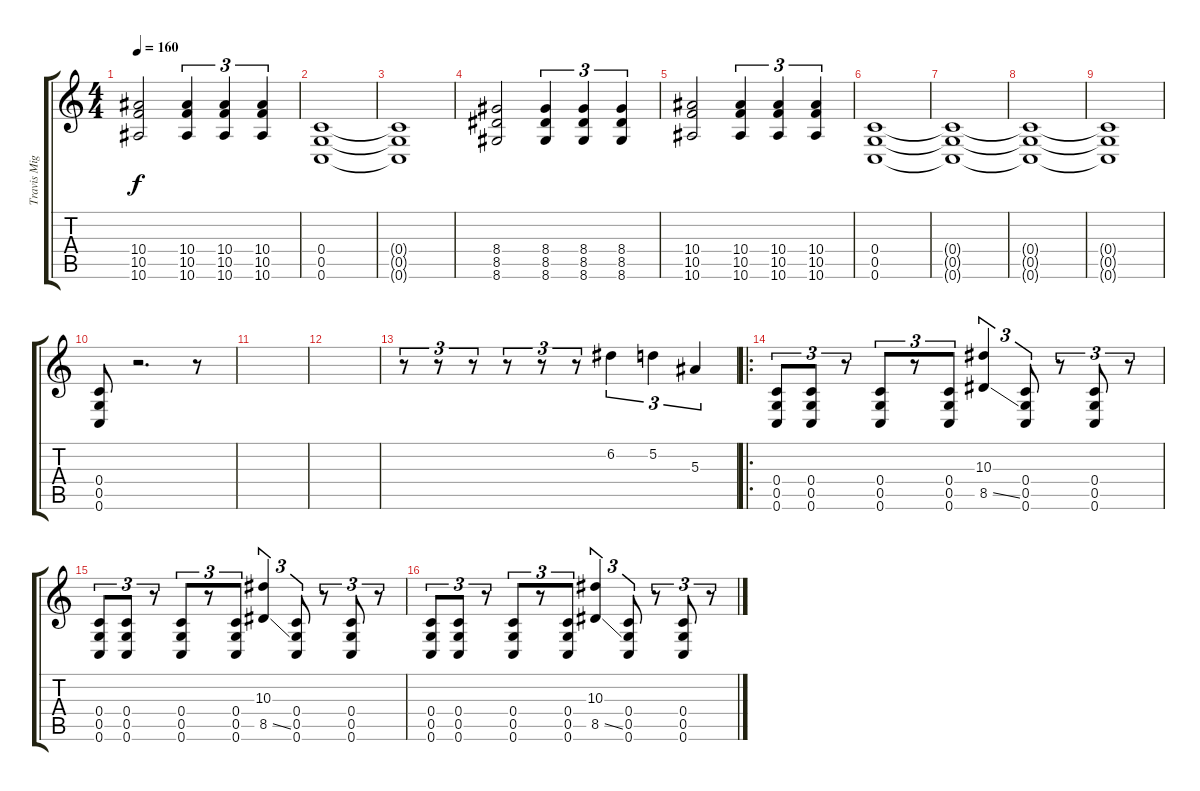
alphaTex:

\track ("Travis Miguel" "Travis Mig") {instrument overdrivenguitar}
\staff {score tabs}
\tuning (D4 A3 F3 C3 G2 C2) {hide}
\ts (4 4)
\tempo 160
\clef g2
\ks c
(10.4 10.5 10.6).2{dy f} (10.4 10.5 10.6).4{tu (3 2)} (10.4 10.5 10.6).4{tu (3 2)} (10.4 10.5 10.6).4{tu (3 2)} |
(0.4 0.5 0.6).1 |
(0.4{t} 0.5{t} 0.6{t}).1 |
(8.4 8.5 8.6).2 (8.4 8.5 8.6).4{tu (3 2)} (8.4 8.5 8.6).4{tu (3 2)} (8.4 8.5 8.6).4{tu (3 2)} |
(10.4 10.5 10.6).2 (10.4 10.5 10.6).4{tu (3 2)} (10.4 10.5 10.6).4{tu (3 2)} (10.4 10.5 10.6).4{tu (3 2)} |
(0.4 0.5 0.6).1 |
(0.4{t} 0.5{t} 0.6{t}).1 |
(0.4{t} 0.5{t} 0.6{t}).1 |
(0.4{t} 0.5{t} 0.6{t}).1 |
(0.4 0.5 0.6).8 r.2{d} r.8 |
|
|
r.8{tu (3 2)} r.8{tu (3 2)} r.8{tu (3 2)} r.8{tu (3 2)} r.8{tu (3 2)} r.8{tu (3 2)} 6.2.4{tu (3 2)} 5.2.4{tu (3 2)} 5.3.4{tu (3 2)} |
\ro
(0.4 0.5 0.6).8{tu (3 2)} (0.4 0.5 0.6).8{tu (3 2)} r.8{tu (3 2)} (0.4 0.5 0.6).8{tu (3 2)} r.8{tu (3 2)} (0.4 0.5 0.6).8{tu (3 2)} (10.3 8.5{ss}).4{tu (3 2)} (0.4 0.5 0.6).8{tu (3 2)} r.8{tu (3 2)} (0.4 0.5 0.6).8{tu (3 2)} r.8{tu (3 2)} |
(0.4 0.5 0.6).8{tu (3 2)} (0.4 0.5 0.6).8{tu (3 2)} r.8{tu (3 2)} (0.4 0.5 0.6).8{tu (3 2)} r.8{tu (3 2)} (0.4 0.5 0.6).8{tu (3 2)} (10.3 8.5{ss}).4{tu (3 2)} (0.4 0.5 0.6).8{tu (3 2)} r.8{tu (3 2)} (0.4 0.5 0.6).8{tu (3 2)} r.8{tu (3 2)} |
(0.4 0.5 0.6).8{tu (3 2)} (0.4 0.5 0.6).8{tu (3 2)} r.8{tu (3 2)} (0.4 0.5 0.6).8{tu (3 2)} r.8{tu (3 2)} (0.4 0.5 0.6).8{tu (3 2)} (10.3 8.5{ss}).4{tu (3 2)} (0.4 0.5 0.6).8{tu (3 2)} r.8{tu (3 2)} (0.4 0.5 0.6).8{tu (3 2)} r.8{tu (3 2)}
